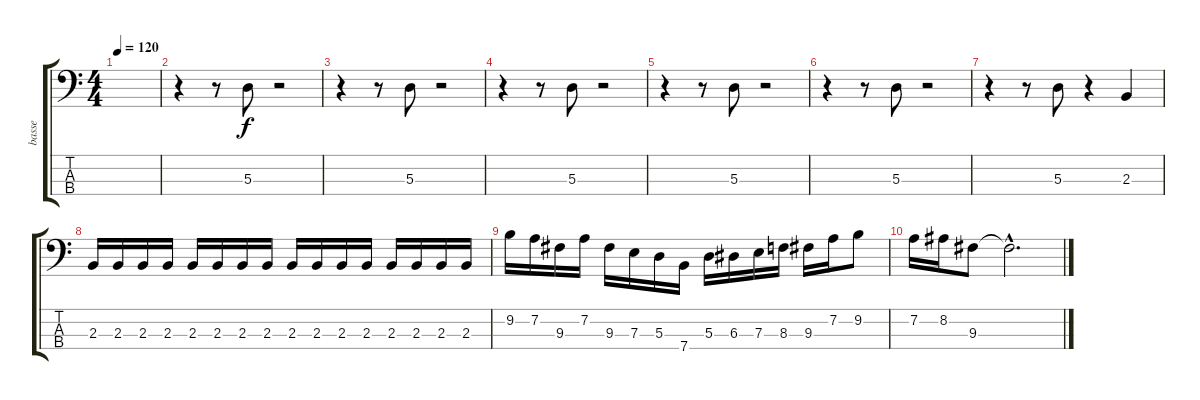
\track ("basse" "basse") {instrument electricbassfinger}
\staff {score tabs}
\tuning (G2 D2 A1 E1) {hide}
\ts (4 4)
\tempo 120
\clef f4
\ks c
|
r.4 r.8 5.3.8 r.2 |
r.4 r.8 5.3.8 r.2 |
r.4 r.8 5.3.8 r.2 |
r.4 r.8 5.3.8 r.2 |
r.4 r.8 5.3.8 r.2 |
r.4 r.8 5.3.8 r.4 2.3.4 |
2.3.16 2.3.16 2.3.16 2.3.16 2.3.16 2.3.16 2.3.16 2.3.16 2.3.16 2.3.16 2.3.16 2.3.16 2.3.16 2.3.16 2.3.16 2.3.16 |
9.2.16 7.2.16 9.3.16 7.2.16 9.3.16 7.3.16 5.3.16 7.4.16 5.3.16 6.3.16 7.3.16 8.3.16 9.3.16 7.2.16 9.2.8 |
7.2.16 8.2.16 9.3.8 9.3{hac t}.2{d}
